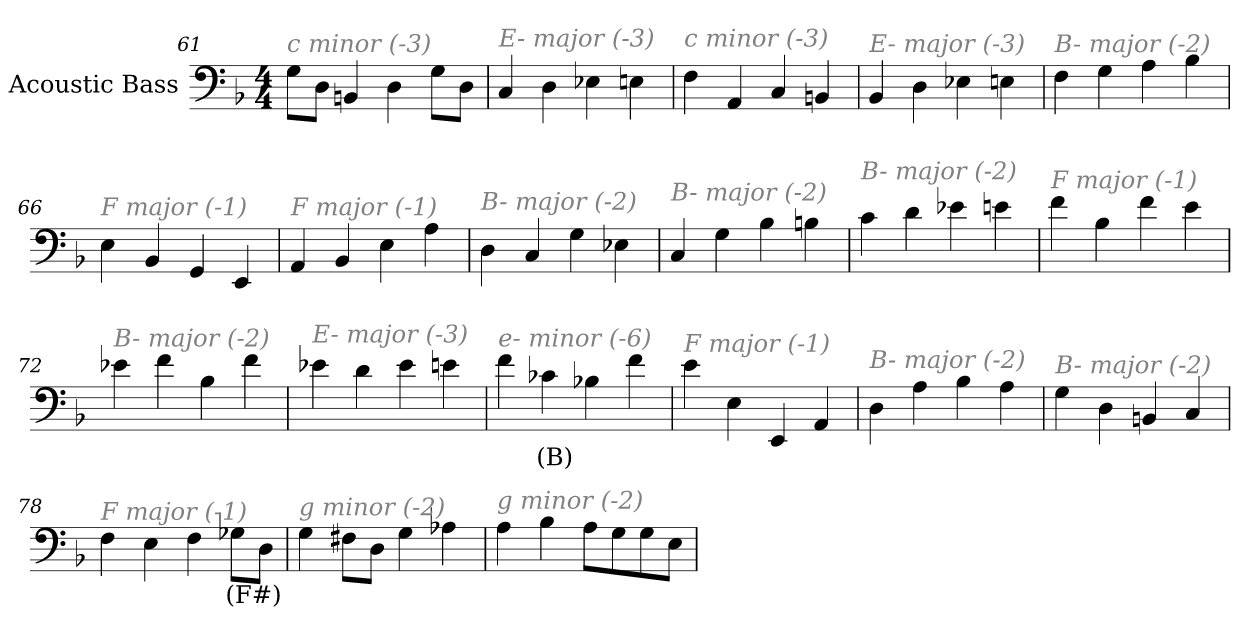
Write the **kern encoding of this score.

**kern	**text
*part1	*part1
*staff1	*staff1
*I"Acoustic Bass	*
*clefF4	*
*ITrd7c12	*
*k[b-]	*
*F:	*
*M4/4	*
=61	=61
!LO:TX:i:color=#808080:t=c minor (-3)	!
8GGL	.
8DDJ	.
4BBBn	.
4DD	.
8GGL	.
8DDJ	.
=62	=62
!LO:TX:i:color=#808080:t=E- major (-3)	!
4CC	.
4DD	.
4EE-X	.
4EEn	.
=63	=63
!LO:TX:i:color=#808080:t=c minor (-3)	!
4FF	.
4AAA	.
4CC	.
4BBBn	.
=64	=64
!LO:TX:i:color=#808080:t=E- major (-3)	!
4BBB-	.
4DD	.
4EE-X	.
4EEn	.
=65	=65
!LO:TX:i:color=#808080:t=B- major (-2)	!
4FF	.
4GG	.
4AA	.
4BB-	.
=66	=66
!LO:TX:i:color=#808080:t=F major (-1)	!
4EE	.
4BBB-	.
4GGG	.
4EEE	.
=67	=67
!LO:TX:i:color=#808080:t=F major (-1)	!
4AAA	.
4BBB-	.
4EE	.
4AA	.
=68	=68
!LO:TX:i:color=#808080:t=B- major (-2)	!
4DD	.
4CC	.
4GG	.
4EE-X	.
=69	=69
!LO:TX:i:color=#808080:t=B- major (-2)	!
4CC	.
4GG	.
4BB-	.
4BBn	.
=70	=70
!LO:TX:i:color=#808080:t=B- major (-2)	!
4C	.
4D	.
4E-X	.
4En	.
=71	=71
!LO:TX:i:color=#808080:t=F major (-1)	!
4F	.
4BB-	.
4F	.
4E	.
=72	=72
!LO:TX:i:color=#808080:t=B- major (-2)	!
4E-X	.
4F	.
4BB-	.
4F	.
=73	=73
!LO:TX:i:color=#808080:t=E- major (-3)	!
4E-X	.
4D	.
4E-	.
4En	.
=74	=74
!LO:TX:i:color=#808080:t=e- minor (-6)	!
4F	.
4C-Xi	(B)
4BB-X	.
4F	.
=75	=75
!LO:TX:i:color=#808080:t=F major (-1)	!
4E	.
4EE	.
4EEE	.
4AAA	.
=76	=76
!LO:TX:i:color=#808080:t=B- major (-2)	!
4DD	.
4AA	.
4BB-	.
4AA	.
=77	=77
!LO:TX:i:color=#808080:t=B- major (-2)	!
4GG	.
4DD	.
4BBBn	.
4CC	.
=78	=78
!LO:TX:i:color=#808080:t=F major (-1)	!
4FF	.
4EE	.
4FF	.
8GG-XiL	(F#)
8DDJ	.
=79	=79
!LO:TX:i:color=#808080:t=g minor (-2)	!
4GG	.
8FF#XL	.
8DDJ	.
4GG	.
4AA-X	.
=80	=80
!LO:TX:i:color=#808080:t=g minor (-2)	!
4AA	.
4BB-	.
8AAL	.
8GG	.
8GG	.
8EEJ	.
=	=
*-	*-
